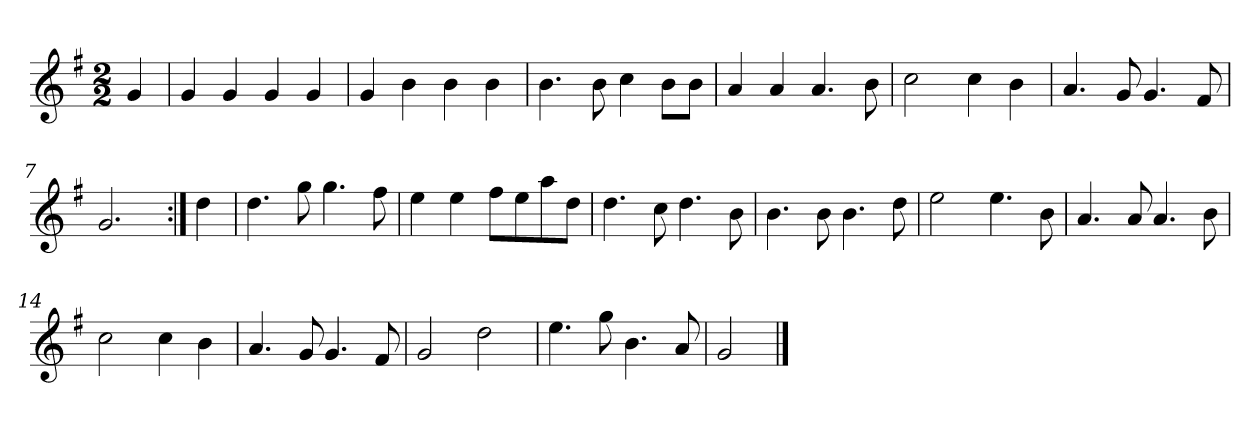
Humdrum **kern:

**kern
*part1
*staff1
*clefG2
*k[f#]
*G:
*M2/2
*MM120
=
4g
=1
4g
4g
4g
4g
=2
4g
4b
4b
4b
=3
4.b
8b
4cc
8b\L
8b\J
=4
4a
4a
4.a
8b
=5
2cc
4cc
4b
=6
4.a
8g
4.g
8f#
=7
2.g
=:|!
4dd
=8
4.dd
8gg
4.gg
8ff#
=9
4ee
4ee
8ff#\L
8ee\
8aa\
8dd\J
=10
4.dd
8cc
4.dd
8b
=11
4.b
8b
4.b
8dd
=12
2ee
4.ee
8b
=13
4.a
8a
4.a
8b
=14
2cc
4cc
4b
=15
4.a
8g
4.g
8f#
=16
2g
2dd
=17
4.ee
8gg
4.b
8a
=18
2g
==
*-
